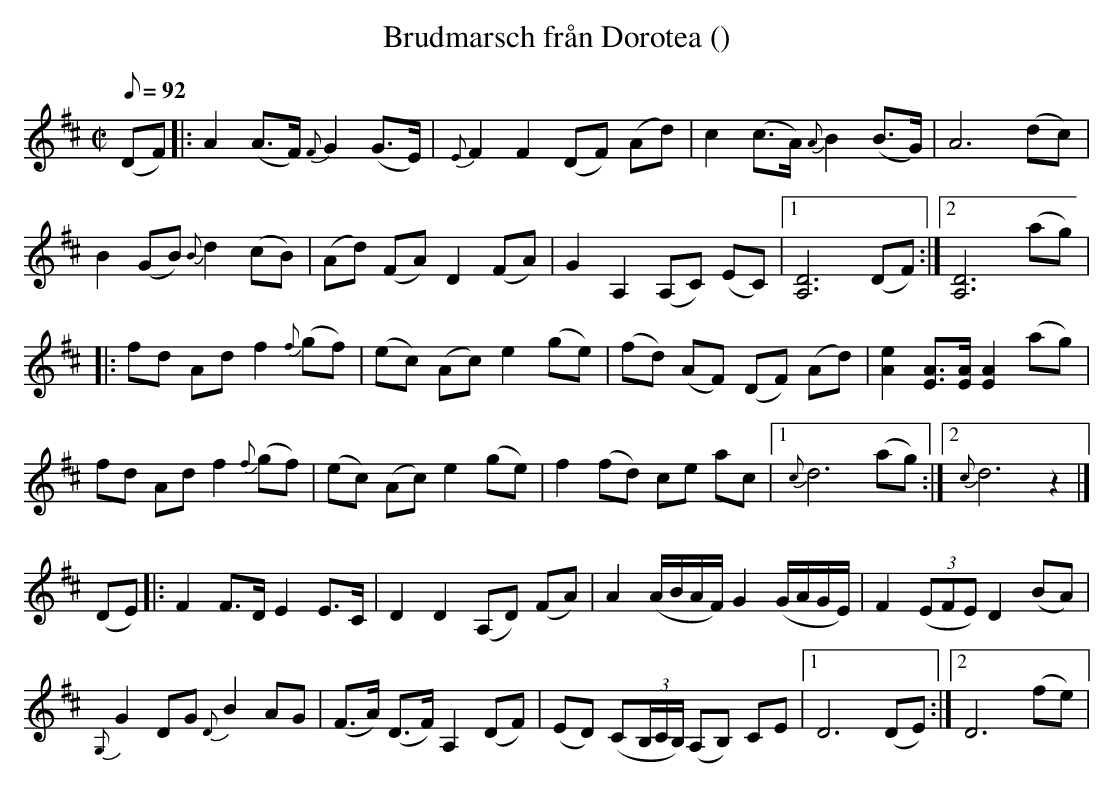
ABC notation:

X:1
T: Brudmarsch från Dorotea ()
M: C|
L: 1/8
K: D
Q: 92
v:1
(DF) |: A2(A>F) {F}G2(G>E) | {E}F2F2 (DF) (Ad) | c2(c>A) {A}B2(B>G) | A6(dc) |
B2(GB) {B}d2(cB) | (Ad) (FA) D2(FA) | G2A,2 (A,C) (EC) |1 [A,D]6(DF) :|2 [A,D]6(ag) |
|: fd Ad f2{f}(gf) | (ec) (Ac) e2(ge) | (fd) (AF) (DF) (Ad) | [Ae]2[EA]>[EA] [EA]2(ag) |
fd Ad f2{f}(gf) | (ec) (Ac) e2(ge) | f2 (fd) ce ac |1 {c}d6(ag) :|2 {c}d6z2 |]
v:2
(DE) |: F2F>D E2E>C | D2D2 (A,D) (FA) | A2(A/B/A/F/) G2(G/A/G/E/) | F2 (3(EFE) D2(BA) |
{G,}G2DG {D}B2AG | (F>A) (D>F) A,2(DF) | (ED) (C(3B,/C/B,/) (A,B,) CE |1 D6(DE) :|2 D6(fe) |
